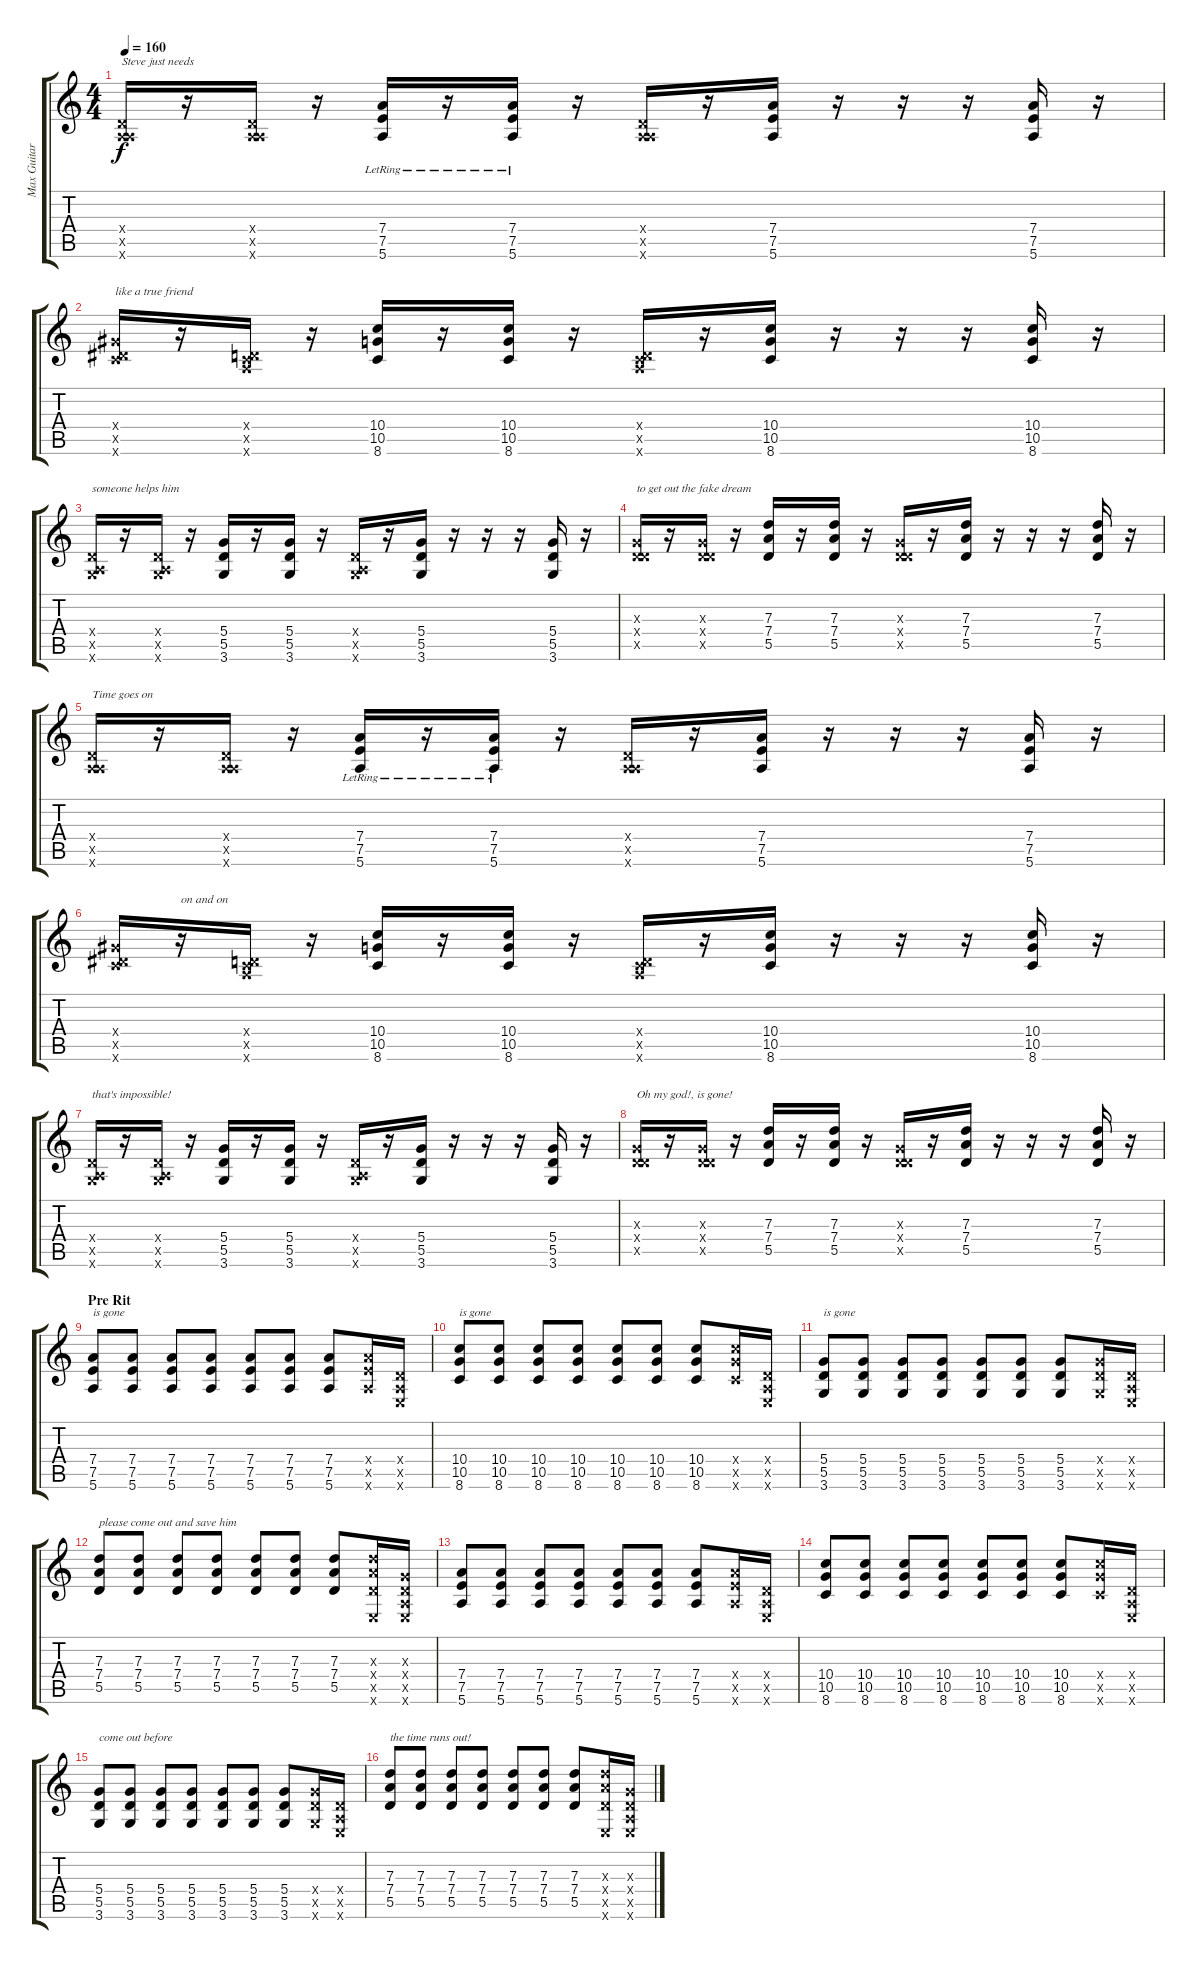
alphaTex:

\track ("Max Guitar" "Max Guitar") {instrument overdrivenguitar}
\staff {score tabs}
\tuning (E4 B3 G3 D3 A2 E2) {hide}
\ts (4 4)
\tempo 160
\clef g2
\ks c
(0.4{x} 0.5{x} 5.6{x}).16{txt "Steve just needs" dy f} r.16 (0.4{x} 0.5{x} 5.6{x}).16 r.16 (7.4{lr} 7.5{lr} 5.6{lr}).16 r.16 (7.4{lr} 7.5{lr} 5.6{lr}).16 r.16 (0.4{x} 0.5{x} 5.6{x}).16 r.16 (7.4 7.5 5.6).16 r.16 r.16 r.16 (7.4 7.5 5.6).16 r.16 |
(6.4{x} 6.5{x} 8.6{x}).16{txt "like a true friend"} r.16 (0.4{x} 0.5{x} 8.6{x}).16 r.16 (10.4 10.5 8.6).16 r.16 (10.4 10.5 8.6).16 r.16 (0.4{x} 0.5{x} 8.6{x}).16 r.16 (10.4 10.5 8.6).16 r.16 r.16 r.16 (10.4 10.5 8.6).16 r.16 |
(0.4{x} 0.5{x} 3.6{x}).16{txt "someone helps him"} r.16 (0.4{x} 0.5{x} 3.6{x}).16 r.16 (5.4 5.5 3.6).16 r.16 (5.4 5.5 3.6).16 r.16 (0.4{x} 0.5{x} 3.6{x}).16 r.16 (5.4 5.5 3.6).16 r.16 r.16 r.16 (5.4 5.5 3.6).16 r.16 |
(0.3{x} 0.4{x} 5.5{x}).16{txt "to get out the fake dream"} r.16 (0.3{x} 0.4{x} 5.5{x}).16 r.16 (7.3 7.4 5.5).16 r.16 (7.3 7.4 5.5).16 r.16 (0.3{x} 0.4{x} 5.5{x}).16 r.16 (7.3 7.4 5.5).16 r.16 r.16 r.16 (7.3 7.4 5.5).16 r.16 |
(0.4{x} 0.5{x} 5.6{x}).16{txt "Time goes on"} r.16 (0.4{x} 0.5{x} 5.6{x}).16 r.16 (7.4{lr} 7.5{lr} 5.6{lr}).16 r.16 (7.4{lr} 7.5{lr} 5.6{lr}).16 r.16 (0.4{x} 0.5{x} 5.6{x}).16 r.16 (7.4 7.5 5.6).16 r.16 r.16 r.16 (7.4 7.5 5.6).16 r.16 |
(6.4{x} 6.5{x} 8.6{x}).16 r.16{txt "on and on "} (0.4{x} 0.5{x} 8.6{x}).16 r.16 (10.4 10.5 8.6).16 r.16 (10.4 10.5 8.6).16 r.16 (0.4{x} 0.5{x} 8.6{x}).16 r.16 (10.4 10.5 8.6).16 r.16 r.16 r.16 (10.4 10.5 8.6).16 r.16 |
(0.4{x} 0.5{x} 3.6{x}).16{txt "that's impossible!"} r.16 (0.4{x} 0.5{x} 3.6{x}).16 r.16 (5.4 5.5 3.6).16 r.16 (5.4 5.5 3.6).16 r.16 (0.4{x} 0.5{x} 3.6{x}).16 r.16 (5.4 5.5 3.6).16 r.16 r.16 r.16 (5.4 5.5 3.6).16 r.16 |
(0.3{x} 0.4{x} 5.5{x}).16{txt "Oh my god!, is gone!"} r.16 (0.3{x} 0.4{x} 5.5{x}).16 r.16 (7.3 7.4 5.5).16 r.16 (7.3 7.4 5.5).16 r.16 (0.3{x} 0.4{x} 5.5{x}).16 r.16 (7.3 7.4 5.5).16 r.16 r.16 r.16 (7.3 7.4 5.5).16 r.16 |
\section ("" "Pre Rit")
(7.4 7.5 5.6).8{txt "is gone"} (7.4 7.5 5.6).8 (7.4 7.5 5.6).8 (7.4 7.5 5.6).8 (7.4 7.5 5.6).8 (7.4 7.5 5.6).8 (7.4 7.5 5.6).8 (7.4{x} 7.5{x} 5.6{x}).16 (0.4{x} 0.5{x} 0.6{x}).16 |
(10.4 10.5 8.6).8{txt "is gone"} (10.4 10.5 8.6).8 (10.4 10.5 8.6).8 (10.4 10.5 8.6).8 (10.4 10.5 8.6).8 (10.4 10.5 8.6).8 (10.4 10.5 8.6).8 (10.4{x} 10.5{x} 8.6{x}).16 (0.4{x} 0.5{x} 0.6{x}).16 |
(5.4 5.5 3.6).8{txt "is gone "} (5.4 5.5 3.6).8 (5.4 5.5 3.6).8 (5.4 5.5 3.6).8 (5.4 5.5 3.6).8 (5.4 5.5 3.6).8 (5.4 5.5 3.6).8 (5.4{x} 5.5{x} 3.6{x}).16 (0.4{x} 0.5{x} 0.6{x}).16 |
(7.3 7.4 5.5).8{txt "please come out and save him"} (7.3 7.4 5.5).8 (7.3 7.4 5.5).8 (7.3 7.4 5.5).8 (7.3 7.4 5.5).8 (7.3 7.4 5.5).8 (7.3 7.4 5.5).8 (7.3{x} 7.4{x} 5.5{x} 0.6{x}).16 (0.3{x} 0.4{x} 0.5{x} 0.6{x}).16 |
(7.4 7.5 5.6).8{txt ""} (7.4 7.5 5.6).8 (7.4 7.5 5.6).8 (7.4 7.5 5.6).8 (7.4 7.5 5.6).8 (7.4 7.5 5.6).8 (7.4 7.5 5.6).8 (7.4{x} 7.5{x} 5.6{x}).16 (0.4{x} 0.5{x} 0.6{x}).16 |
(10.4 10.5 8.6).8{txt ""} (10.4 10.5 8.6).8 (10.4 10.5 8.6).8 (10.4 10.5 8.6).8 (10.4 10.5 8.6).8 (10.4 10.5 8.6).8 (10.4 10.5 8.6).8 (10.4{x} 10.5{x} 8.6{x}).16 (0.4{x} 0.5{x} 0.6{x}).16 |
(5.4 5.5 3.6).8{txt "come out before "} (5.4 5.5 3.6).8 (5.4 5.5 3.6).8 (5.4 5.5 3.6).8 (5.4 5.5 3.6).8 (5.4 5.5 3.6).8 (5.4 5.5 3.6).8 (5.4{x} 5.5{x} 3.6{x}).16 (0.4{x} 0.5{x} 0.6{x}).16 |
(7.3 7.4 5.5).8{txt "the time runs out!"} (7.3 7.4 5.5).8 (7.3 7.4 5.5).8 (7.3 7.4 5.5).8 (7.3 7.4 5.5).8 (7.3 7.4 5.5).8 (7.3 7.4 5.5).8 (7.3{x} 7.4{x} 5.5{x} 0.6{x}).16 (0.3{x} 0.4{x} 0.5{x} 0.6{x}).16
